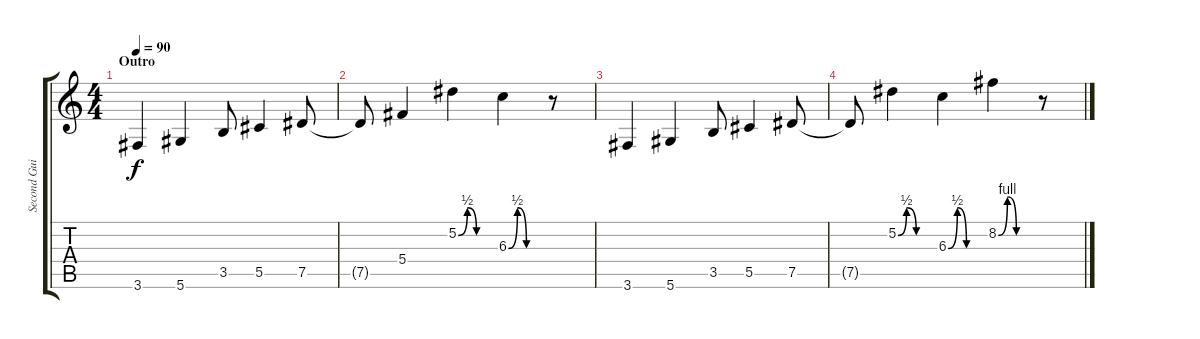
\track ("Second Guitar" "Second Gui") {instrument acousticguitarsteel}
\staff {score tabs}
\tuning (Eb4 Bb3 Gb3 Db3 Ab2 Eb2) {hide}
\ts (4 4)
\section ("" "Outro")
\tempo 90
\clef g2
\ks c
3.6.4{dy f} 5.6.4 3.5.8 5.5.4 7.5.8 |
7.5{t}.8 5.4.4 5.2{be (custom 0 0 15 2 30 0 60 0)}.4 6.3{be (custom 0 0 15 2 30 0 60 0)}.4 r.8 |
3.6.4 5.6.4 3.5.8 5.5.4 7.5.8 |
7.5{t}.8 5.2{be (custom 0 0 14 2 30 0 60 0)}.4 6.3{be (custom 0 0 15 2 30 0 60 0)}.4 8.2{be (custom 0 0 15 4 30 0 60 0)}.4 r.8
